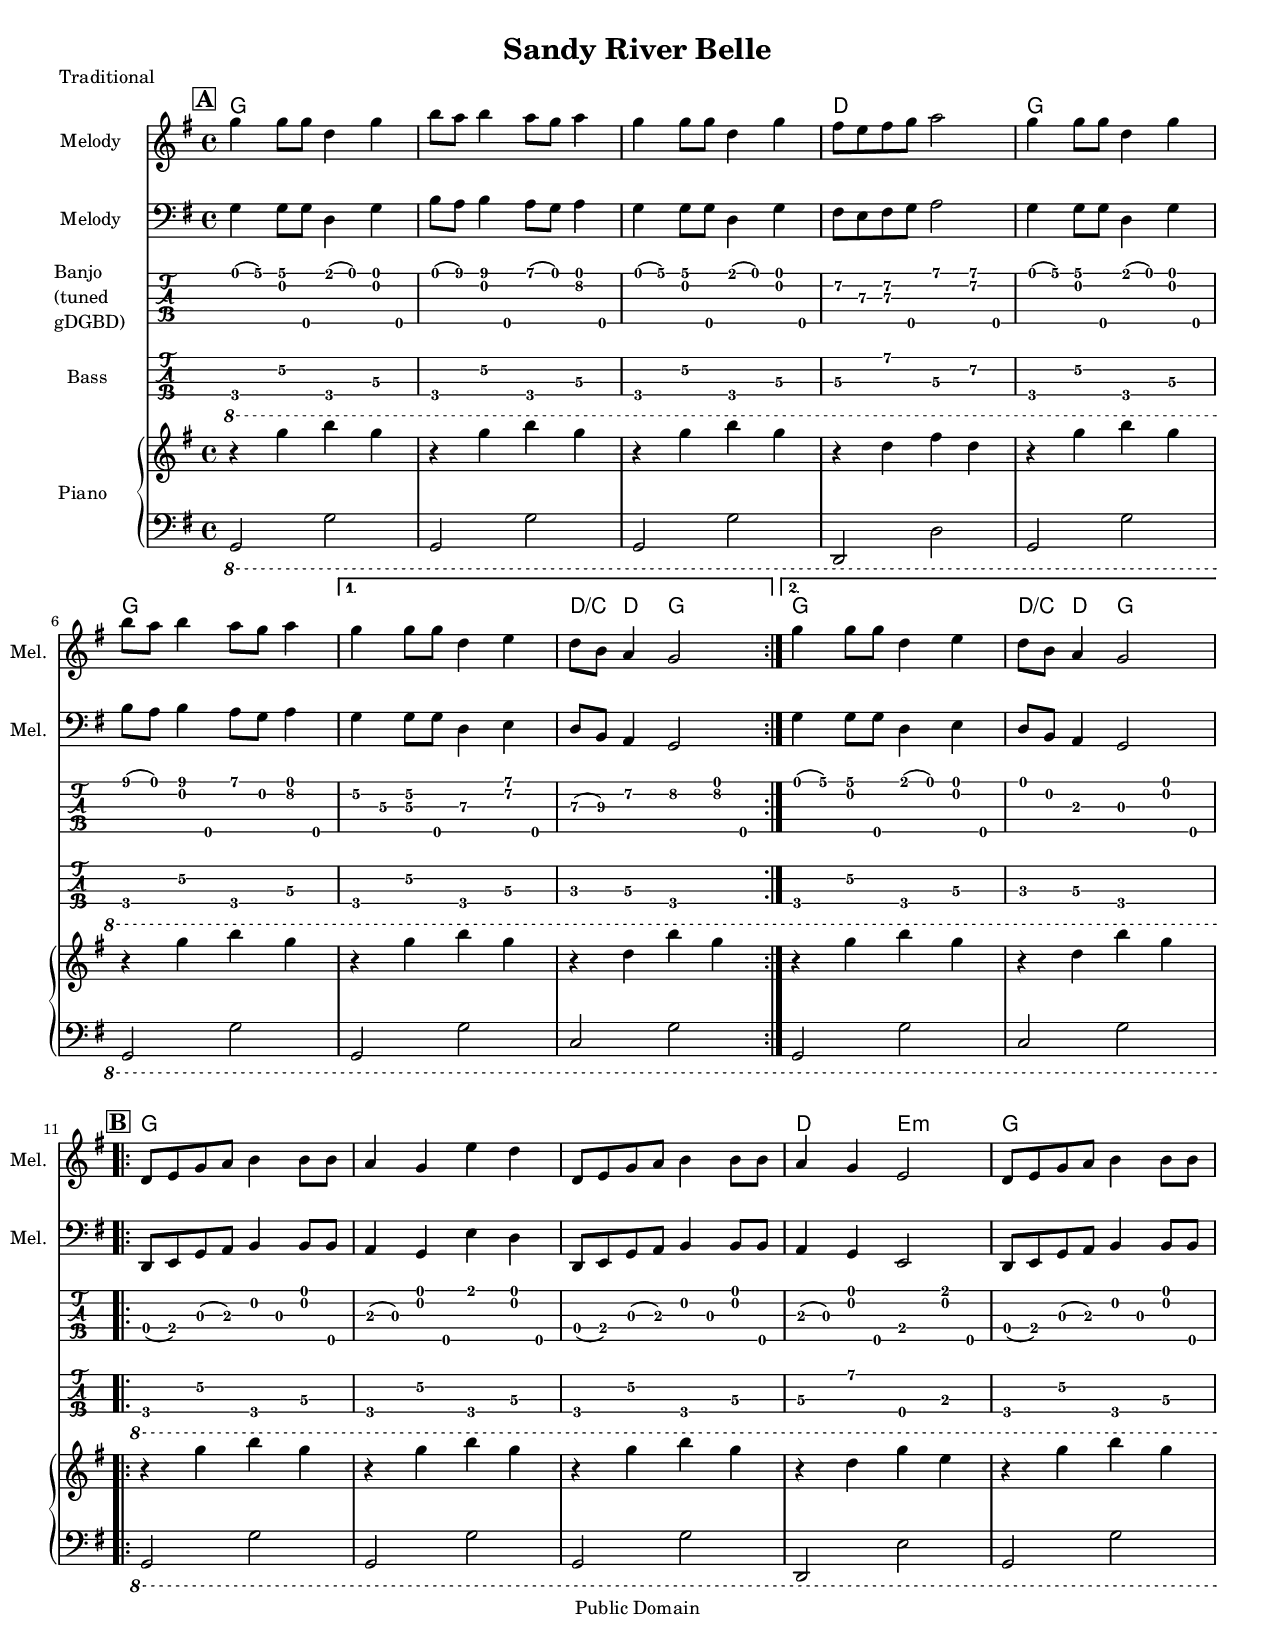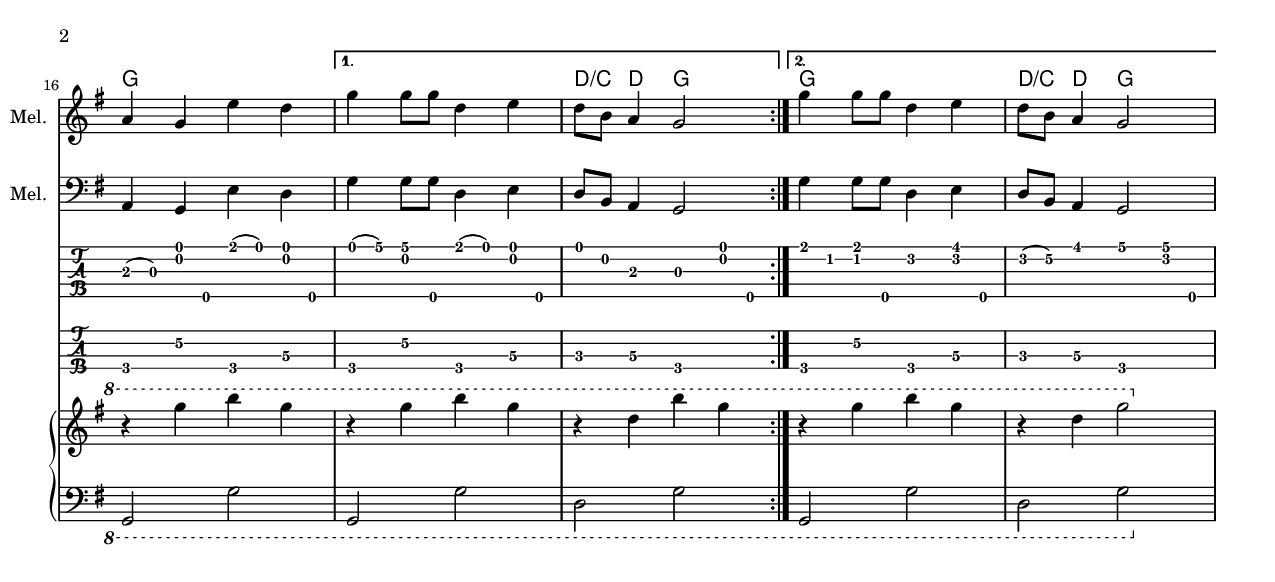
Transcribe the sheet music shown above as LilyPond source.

\version "2.6.3"
\header {
  title = "Sandy River Belle"
  piece = "Traditional"
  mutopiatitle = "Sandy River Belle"
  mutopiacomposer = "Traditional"
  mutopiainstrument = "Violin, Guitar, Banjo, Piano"
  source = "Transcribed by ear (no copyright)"
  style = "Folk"
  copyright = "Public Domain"
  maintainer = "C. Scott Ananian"
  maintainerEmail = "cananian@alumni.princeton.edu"
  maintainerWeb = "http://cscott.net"
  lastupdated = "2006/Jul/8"
  meter = 240
}
#(set-default-paper-size "letter")
#(set-global-staff-size 16)

melody = \relative c''' {
  \set Staff.instrument = "Melody"
  \set Staff.instr = "Mel."
  \set Staff.midiInstrument = "fiddle"
  \key g \major
  \repeat volta 2 {
    g4 g8 g d4 g | b8 a b4 a8 g a4 |
    g4 g8 g d4 g | fis8 e fis g a2 |
    g4 g8 g d4 g | b8 a b4 a8 g a4 |
  } \alternative {
    { g4 g8 g d4 e | d8 b a4 g2 | }
    { g'4 g8 g d4 e | d8 b a4 g2 | }
  }
  \repeat volta 2 {
    d8 e g a b4 b8 b | a4 g e' d |
    d,8 e g a b4 b8 b | a4 g e2 |
    d8 e g a b4 b8 b | a4 g e' d |
  } \alternative {
    { g4 g8 g d4 e | d8 b a4 g2 | }
    { g'4 g8 g d4 e | d8 b a4 g2 | }
  }
}


banjo = \relative c {
  \set Staff.midiInstrument = "banjo"
  
  % [SEQUENCE_TRACK_NAME] Clawhammer Banjo
  \repeat volta 2 {
  d'8( g) <g b,> g\5 e( d) <d b > g\5 |
  % 2
  d( b') <b b,> g\5 a( d,) <d g\2> g\5 |
  % 3
  d( g) <g b,> g\5 e( d) <d b> g\5 |
  % 4
  fis\2 d\3 <fis\2 d\3> g\5 a4 <a fis\2>8 g\5 |
  % 5
  d( g) <g b,> g\5 e( d) <d b> g\5 |
  % 6
  b( d,) <b' b,> g\5 a b, <d g\2> g\5 |
  }
  \alternative {
  { % 7
  e\2 c\3 <e\2 c\3> g\5 d4\3 <a'\1 fis\2>8 g\5 |
  % 8
  d\3( e\3) fis4\2 g\2 <d g\2>8 g\5 |
  }
  { % 9
  d( g) <g b,> g\5 e( d) <d b > g\5 |
  % 18
  d b a4 g <d' b>8 g\5 |
  }
  }
  \repeat volta 2 {
  % 19
  d,( e) g( a) b g <d' b> g\5 |
  % 20
  a,( g) <d' b> g\5 e4 <d b>8 g\5 |
  % 21
  d,( e) g( a) b g <d' b> g\5 |
  % 22
  a,( g) <d' b> g\5 e,4 <e' b>8 g\5 |
  % 23
  d,( e) g( a) b g <d' b> g\5 |
  % 24
  a,( g) <d' b> g\5 e( d) <d b> g\5 |
  }
  \alternative {
  { % 25
  d( g) <g b,> g\5 e( d) <d b> g\5 |
  % 26
  d b a4 g <d' b>8 g\5 |
  }
  { % 35
  e c <e c> g\5 d4\2 <fis d\2>8 g\5 |
  % 36
  d\2( e\2) fis4 g <g d\2>8 g\5 |
  }  
  }
}

bass = \transpose c c,,
{
  \set Staff.instrument = "Bass "
  \set Staff.midiInstrument = "acoustic bass"
%  \key g \major

  \repeat volta 2 {
    g4 g'\2 g d'\3
    g4 g'\2 g d'\3
    g4 g'\2 g d'\3
    d'4\3 d'' d'\3 a'\2

    g4 g'\2 g d'\3
    g4 g'\2 g d'\3
   }
   \alternative {
    { g4 g'\2 g d'\3
      c'4\3 d'\3 g2 }
    { g4 g'\2 g d'\3
      c'4\3 d'\3 g2 }
   }
   \break

 % Part 2
   \repeat volta 2 {
    g4 g'\2 g d'\3
    g4 g'\2 g d'\3
    g4 g'\2 g d'\3
    d'4\3 d'' e b

    g4 g'\2 g d'\3
    g4 g'\2 g d'\3
   }
   \alternative {
    { g4 g'\2 g d'\3
      c'4\3 d'\3 g2 }
    { g4 g'\2 g d'\3
      c'4\3 d'\3 g2 }
   }
}

harmonies = \chordmode {
   \set Staff.midiInstrument = "pizzicato strings"
   \set Score.markFormatter = #format-mark-box-letters
   \repeat volta 2 {
   \mark\default
   g4 g g g
   g4 g g g
   g4 g g g
   d4 d d d
   g4 g g g
   g4 g g g
  }
  \alternative {
   { g4 g g g
     d4/+c d g g }
   { \set chordChanges = ##f
     g4 \set chordChanges = ##t g g g
     d4/+c d g g }
  }
  \break

% Part 2
  \repeat volta 2 {
  \mark\default
  g4 g g g
  g4 g g g
  g4 g g g
  d4 d e:m e:m
  g4 g g g
  g4 g g g
  }
  \alternative {
   { g4 g g g
     d4/+c d g g }
   { \set chordChanges = ##f
     g4 \set chordChanges = ##t g g g
     d4/+c d g g }
  }
}

pianotop = \relative c'''
{
  \key g \major
  #(set-octavation 1)

  \repeat volta 2 {
    r4 g' b g
    r4 g b g
    r4 g b g
    r4 d fis d

    r4 g b g
    r4 g b g
  }
  \alternative {
    { r4 g b g
      r4 d b' g }
    { r4 g b g
      r4 d b' g }
  }
  \break

% Part 2
  \repeat volta 2 {
    r4 g b g
    r4 g b g
    r4 g b g
    r4 d g e

    r4 g b g
    r4 g b g
  }
  \alternative {
    { r4 g b g
      r4 d b' g }
    { r4 g b g
      r4 d g2 }
  }
}

pianobot = \relative c,,
{
  \key g \major
  #(set-octavation -1)

  \repeat volta 2 {
   g'2 g' g, g' g, g'
   d,2 d'
   g,2 g' g, g'
  }
  \alternative {
   { g,2 g' c, g' }
   { g,2 g' c, g' }
  }
  \break

% Part 2
  \repeat volta 2 {
   g,2 g' g, g' g, g'
   d,2 e'
   g,2 g' g, g'
  }
  \alternative {
   { g,2 g' d g }
   { g,2 g' d g }
  }
}

\score {
  <<
    \context ChordNames {
         \set chordChanges = ##t
         \harmonies
    }
    \new Staff << \melody >>
    \context Staff = celloA {
      \set Staff.instrument = "Cello 1"
      \set Staff.instr = "Cel1"
      \transpose c c,, << \clef bass \melody >> % 2 octaves down
    }
    \new TabStaff <<
      \set Staff.instrument = \markup{ \column{ "Banjo" "(tuned" "gDGBD)" } }
      \set TabStaff.stringTunings = #banjo-open-g-tuning
%     \tempo 2 = 120 
      \time 4/4 
%     \key g \major
      \banjo
    >>
    \new TabStaff <<
      \set TabStaff.stringTunings = #bass-tuning
      \bass
    >>
    \new PianoStaff <<
      #(set-accidental-style 'piano-cautionary)
      \set PianoStaff.instrument = \markup { "Piano" \hspace #2.0 }
     \context Staff = upper << \time 4/4 \pianotop >>
     \context Staff = lower << \clef bass \pianobot >>
   >>
  >>
  \layout { }
}

\score {
  \unfoldRepeats
  \context PianoStaff <<
    \context Staff=melody << r4 \melody >>
    \context Staff=banjo << r4 \pp\banjo >>
    \context Staff=bass << r4 \bass >>
%    \context Staff=chords << r4\p \harmonies >>
    \context Staff=upper << r4\pianotop >>
    \context Staff=lower << r4\pianobot >>
  >>
  \midi {
    \tempo 2=120
  }
}
